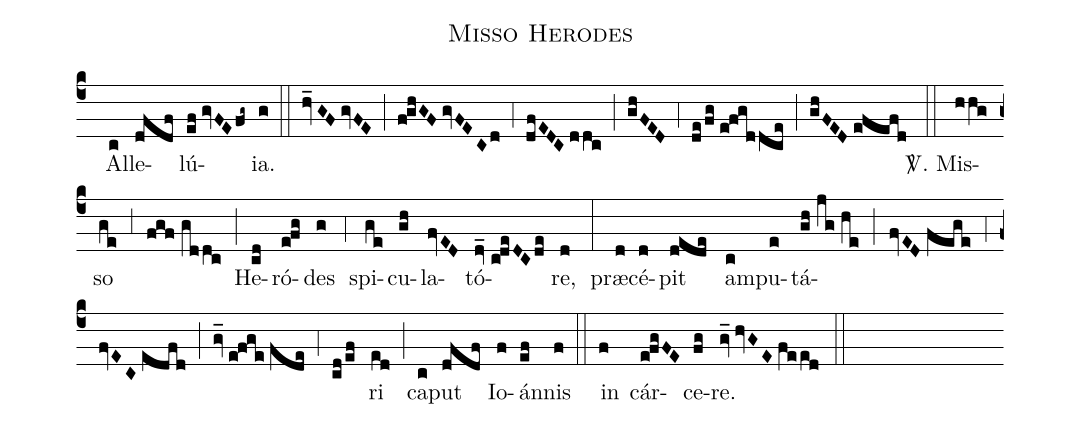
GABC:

name:Misso Herodes;
mode:I;
office-part:Alleluia;
%%
(c4) () Al(c)le(dfdf)lú(ef//gvFE/fg~)ia.(g) (::) (hv_//GF//gvFE) (;) (f!ghGF//gvFECd) (,4) (dfEDC//ddc) (;) (ghFED) (,4) (de/fg//e!fgddce) (;) (ghFED//efefd) (::) <sp>V/</sp>. Mis(hhg)so(ge) (,3) (fgf//gddc) (;) He(cd)ró(e!fg)des(g) (,4) spi(ge)cu(gh)la(fvED)tó(dv_//c!deDC/de)re,(d) (:) præ(d)cé(d)pit(dede) am(c)pu(e)tá(gh//jg//he)(;)(fvED//fege)(,4)(fvEC//edfd)(;)(gv_//e!fge//fde)(,4)(cd/ef)ri(ed) (;) ca(c)put(dfdf) Io(f)án(ef)nis(f) (::) in(f) cár(e!fgFE)ce(fg)re.(gv_//hvGE//feed) (::)
